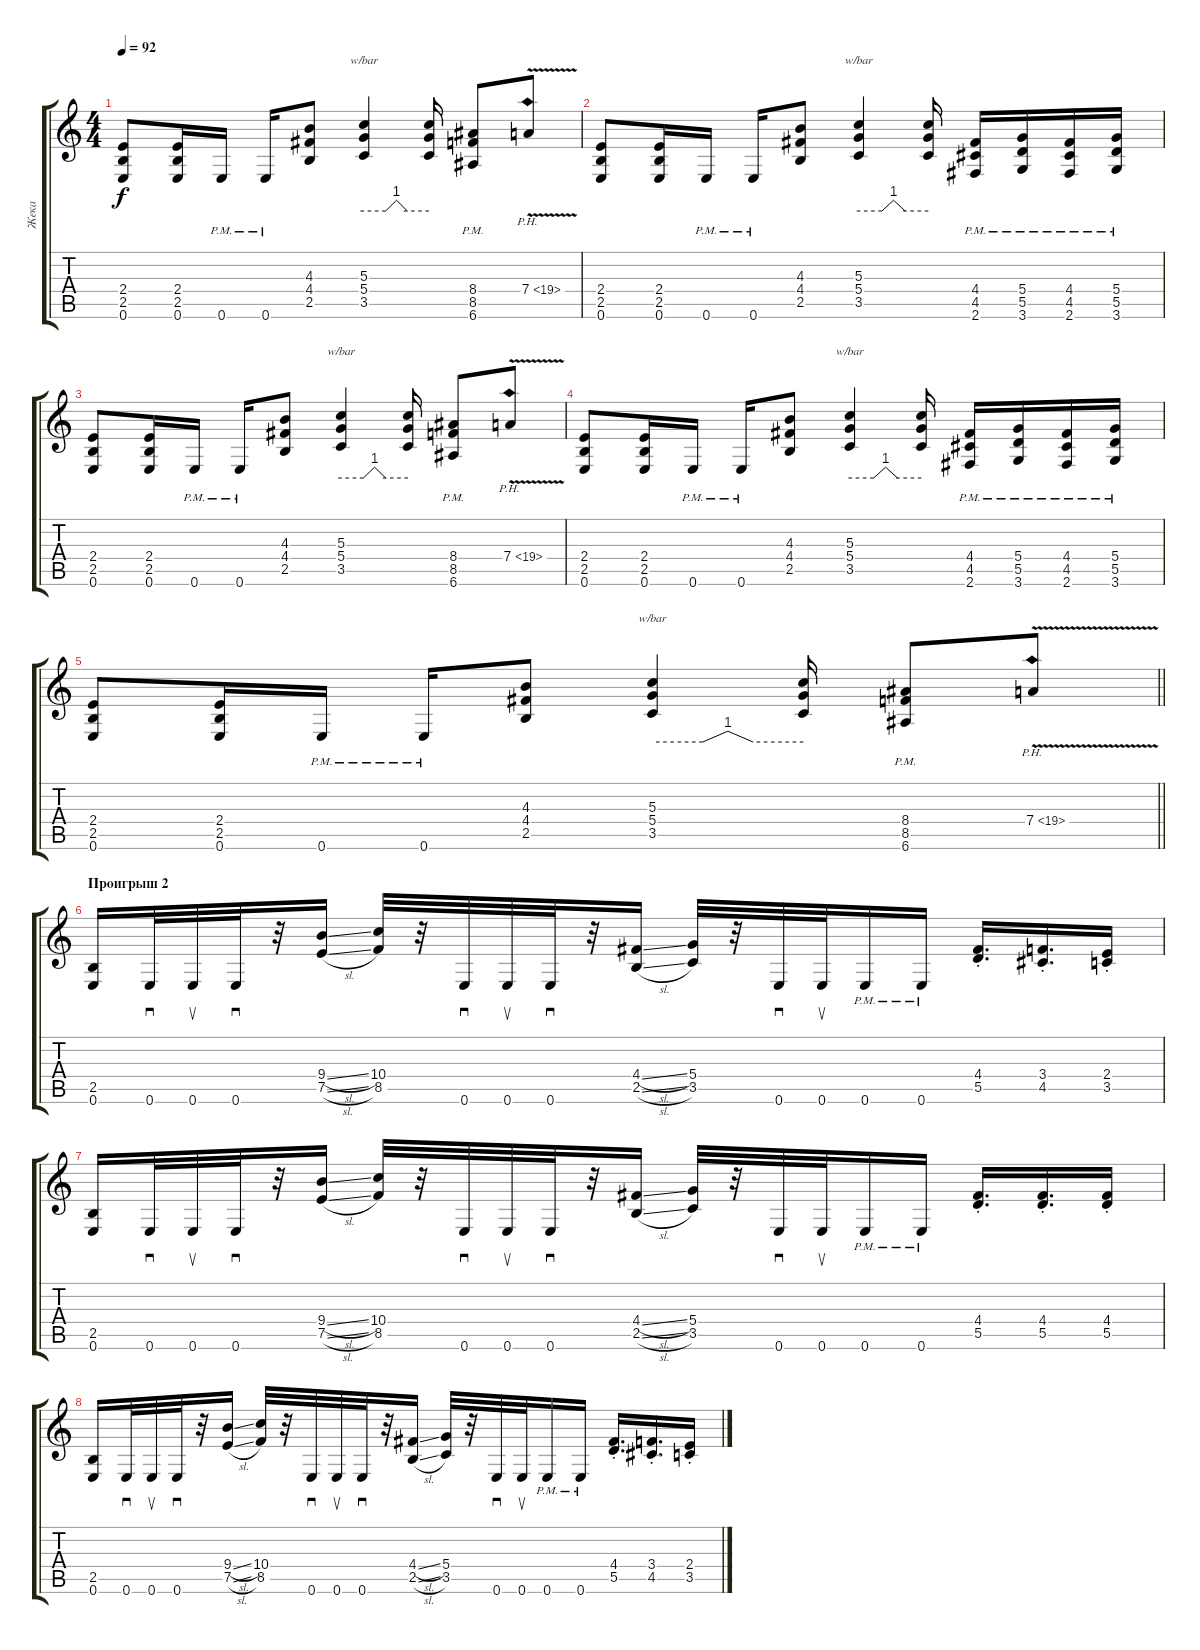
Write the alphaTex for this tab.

\track ("Жека" "Жека") {instrument distortionguitar}
\staff {score tabs}
\tuning (E4 B3 G3 D3 A2 E2) {hide}
\ts (4 4)
\tempo 92
\clef g2
\ks c
(2.4 2.5 0.6).8{dy f} (2.4 2.5 0.6).16 0.6{pm}.16 0.6{pm}.16 (4.3 4.4 2.5).8 (5.3 5.4 3.5).4{tbe (custom default 0 0 20 0 30 4 40 0 60 0)} (5.3{t} 5.4{t} 3.5{t}).16 (8.4 8.5 6.6{pm}).8 7.4{ph 12 v}.8 |
(2.4 2.5 0.6).8 (2.4 2.5 0.6).16 0.6{pm}.16 0.6{pm}.16 (4.3 4.4 2.5).8 (5.3 5.4 3.5).4{tbe (custom default 0 0 20 0 30 4 40 0 60 0)} (5.3{t} 5.4{t} 3.5{t}).16 (4.4 4.5 2.6{pm}).16 (5.4 5.5 3.6{pm}).16 (4.4 4.5 2.6{pm}).16 (5.4 5.5 3.6{pm}).16 |
(2.4 2.5 0.6).8 (2.4 2.5 0.6).16 0.6{pm}.16 0.6{pm}.16 (4.3 4.4 2.5).8 (5.3 5.4 3.5).4{tbe (custom default 0 0 20 0 30 4 40 0 60 0)} (5.3{t} 5.4{t} 3.5{t}).16 (8.4 8.5 6.6{pm}).8 7.4{ph 12 v}.8 |
(2.4 2.5 0.6).8 (2.4 2.5 0.6).16 0.6{pm}.16 0.6{pm}.16 (4.3 4.4 2.5).8 (5.3 5.4 3.5).4{tbe (custom default 0 0 20 0 30 4 40 0 60 0)} (5.3{t} 5.4{t} 3.5{t}).16 (4.4 4.5 2.6{pm}).16 (5.4 5.5 3.6{pm}).16 (4.4 4.5 2.6{pm}).16 (5.4 5.5 3.6{pm}).16 |
\barLineRight lightlight
(2.4 2.5 0.6).8 (2.4 2.5 0.6).16 0.6{pm}.16 0.6{pm}.16 (4.3 4.4 2.5).8 (5.3 5.4 3.5).4{tbe (custom default 0 0 20 0 30 4 40 0 60 0)} (5.3{t} 5.4{t} 3.5{t}).16 (8.4 8.5 6.6{pm}).8 7.4{ph 12 v}.8 |
\section ("" "Проигрыш 2")
(2.5 0.6).16 0.6.32{sd} 0.6.32{su} 0.6.32{sd} r.32 (9.4{sl} 7.5{sl}).16 (10.4 8.5).32 r.32 0.6.32{sd} 0.6.32{su} 0.6.32{sd} r.32 (4.4{sl} 2.5{sl}).16 (5.4 3.5).32 r.32 0.6.32{sd} 0.6.32{su} 0.6{pm}.16 0.6{pm}.16 (4.4{st} 5.5{st}).16{d} (3.4{st} 4.5{st}).16{d} (2.4{st} 3.5{st}).16 |
(2.5 0.6).16 0.6.32{sd} 0.6.32{su} 0.6.32{sd} r.32 (9.4{sl} 7.5{sl}).16 (10.4 8.5).32 r.32 0.6.32{sd} 0.6.32{su} 0.6.32{sd} r.32 (4.4{sl} 2.5{sl}).16 (5.4 3.5).32 r.32 0.6.32{sd} 0.6.32{su} 0.6{pm}.16 0.6{pm}.16 (4.4{st} 5.5{st}).16{d} (4.4{st} 5.5{st}).16{d} (4.4{st} 5.5{st}).16 |
(2.5 0.6).16 0.6.32{sd} 0.6.32{su} 0.6.32{sd} r.32 (9.4{sl} 7.5{sl}).16 (10.4 8.5).32 r.32 0.6.32{sd} 0.6.32{su} 0.6.32{sd} r.32 (4.4{sl} 2.5{sl}).16 (5.4 3.5).32 r.32 0.6.32{sd} 0.6.32{su} 0.6{pm}.16 0.6{pm}.16 (4.4{st} 5.5{st}).16{d} (3.4{st} 4.5{st}).16{d} (2.4{st} 3.5{st}).16
